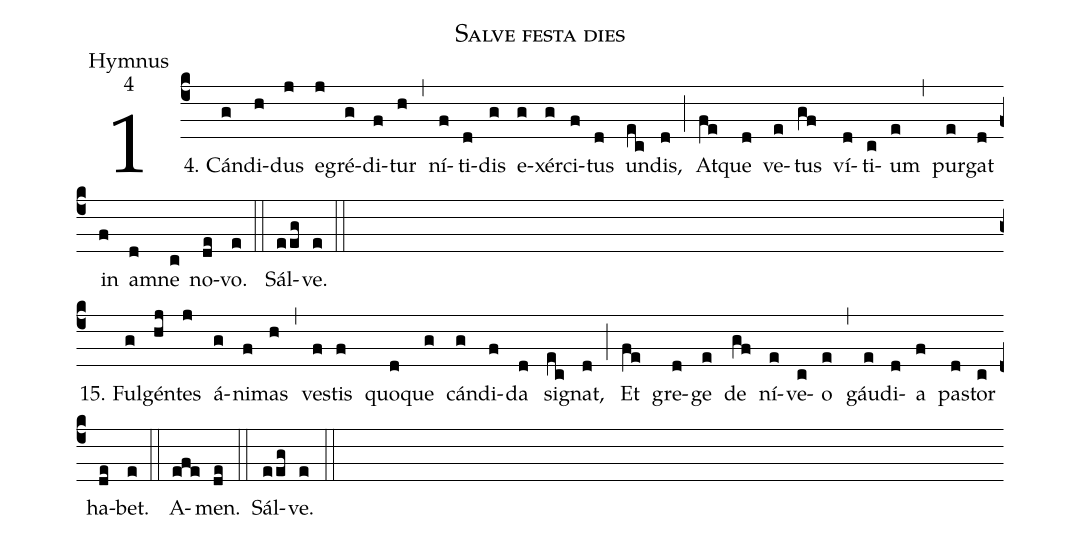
name:Salve festa dies;
office-part:Hymnus;
mode:4;
%%
(c4)
14. Cán(g)di(h)dus(j) e(j)gré(g)di(f)tur(h) (,) ní(f)ti(d)dis(g) e(g)xér(g)ci(f)tus(d) un(ec)dis,(d) (;) At(fe)que(d) ve(e)tus(gf) ví(d)ti(c)um(e) (,) pur(e)gat(d) in(f) am(d)ne(c) no(de)vo.(e) (::) Sál(eeg)ve.(e) (::Z)
15. Ful(g)gén(hj)tes(j) á(g)ni(f)mas(h) (,) ves(f)tis(f) quo(d)que(g) cán(g)di(f)da(d) si(ec)gnat,(d) (;) Et(fe) gre(d)ge(e) de(gf) ní(e)ve(c)o(e) (,) gáu(e)di(d)a(f) pas(d)tor(c) ha(de)bet.(e) (::) A(efe)men.(de) (::) Sál(eeg)ve.(e) (::)
